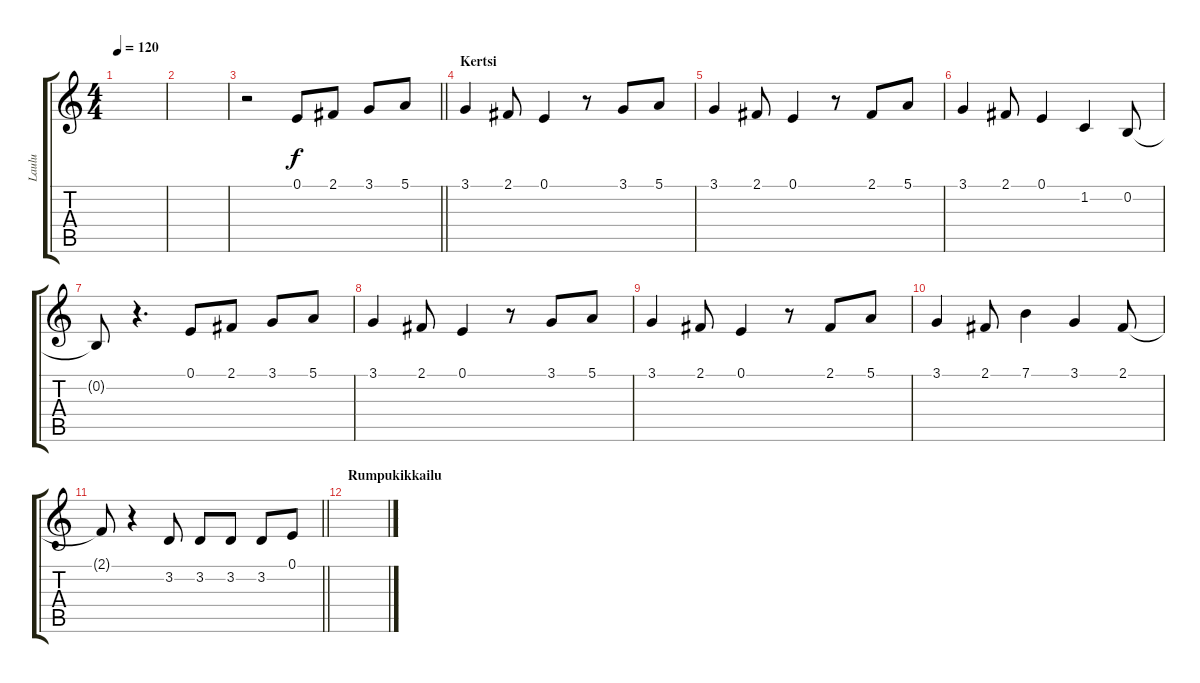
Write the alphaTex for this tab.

\track ("Laulu" "Laulu") {instrument lead6voice}
\staff {score tabs}
\tuning (E4 B3 G3 D3 A2 E2) {hide}
\ts (4 4)
\tempo 120
\clef g2
\ks c
|
|
\barLineRight lightlight
r.2 0.1.8 2.1.8 3.1.8 5.1.8 |
\section ("" "Kertsi")
3.1.4 2.1.8 0.1.4 r.8 3.1.8 5.1.8 |
3.1.4 2.1.8 0.1.4 r.8 2.1.8 5.1.8 |
3.1.4 2.1.8 0.1.4 1.2.4 0.2.8 |
0.2{t}.8 r.4{d} 0.1.8 2.1.8 3.1.8 5.1.8 |
3.1.4 2.1.8 0.1.4 r.8 3.1.8 5.1.8 |
3.1.4 2.1.8 0.1.4 r.8 2.1.8 5.1.8 |
3.1.4 2.1.8 7.1.4 3.1.4 2.1.8 |
\barLineRight lightlight
2.1{t}.8 r.4 3.2.8 3.2.8 3.2.8 3.2.8 0.1.8 |
\section ("" "Rumpukikkailu")
